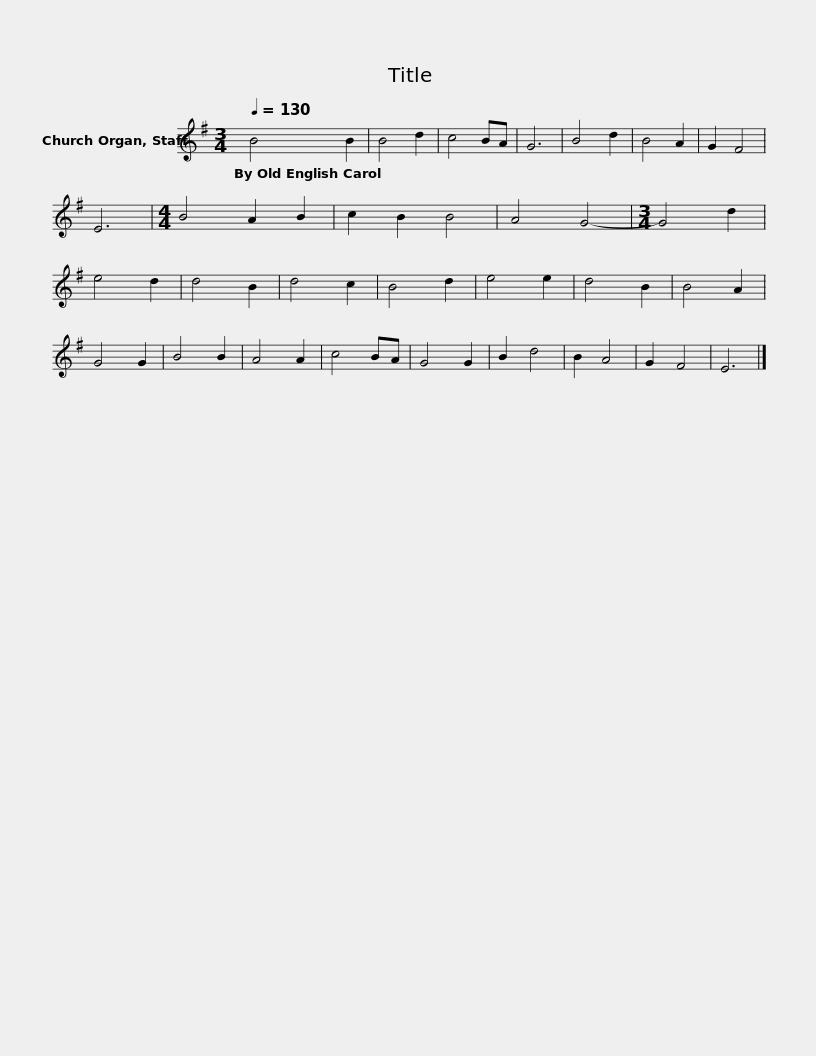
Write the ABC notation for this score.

X:1
L:1/8
Q:1/4=130
M:3/4
I:linebreak $
K:G
V:1 treble
V:1
 B4 B2 | B4 d2 | c4 BA | G6 | B4 d2 | %5
 B4 A2 | G2 F4 | E6 |[M:4/4] B4 A2 B2 | c2 B2 B4 | %10
 A4 G4- |[M:3/4] G4 d2 | e4 d2 | d4 B2 |$ d4 c2 | %15
 B4 d2 | e4 e2 | d4 B2 | B4 A2 | G4 G2 | %20
 B4 B2 | A4 A2 | c4 BA | G4 G2 | B2 d4 | %25
 B2 A4 | G2 F4 | E6 |] %28
